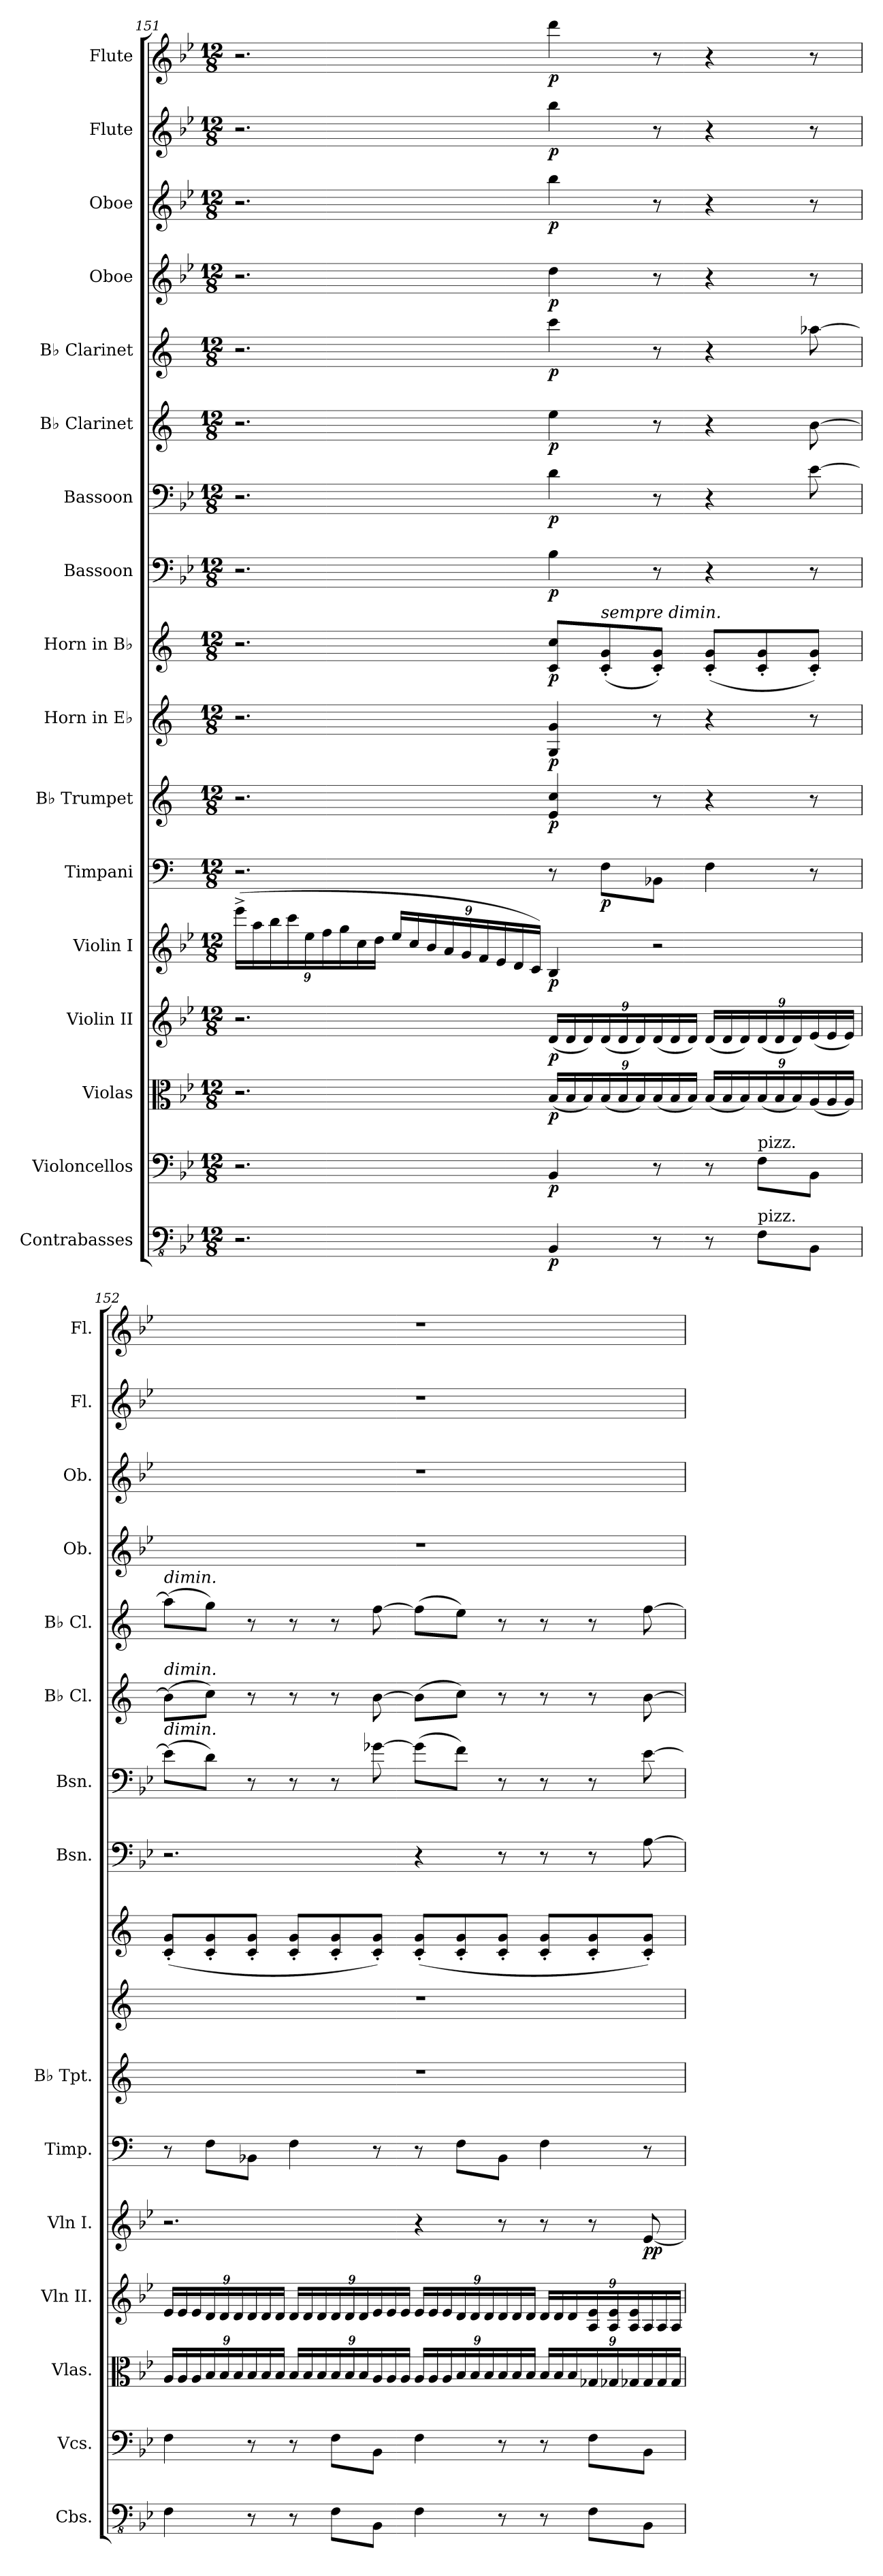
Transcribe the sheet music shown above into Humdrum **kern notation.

**kern	**dynam	**kern	**dynam	**kern	**dynam	**kern	**dynam	**kern	**dynam	**kern	**dynam	**kern	**dynam	**kern	**dynam	**kern	**dynam	**kern	**dynam	**kern	**dynam	**kern	**dynam	**kern	**dynam	**kern	**dynam	**kern	**dynam	**kern	**dynam	**kern	**dynam
*part17	*part17	*part16	*part16	*part15	*part15	*part14	*part14	*part13	*part13	*part12	*part12	*part11	*part11	*part10	*part10	*part9	*part9	*part8	*part8	*part7	*part7	*part6	*part6	*part5	*part5	*part4	*part4	*part3	*part3	*part2	*part2	*part1	*part1
*staff17	*staff17	*staff16	*staff16	*staff15	*staff15	*staff14	*staff14	*staff13	*staff13	*staff12	*staff12	*staff11	*staff11	*staff10	*staff10	*staff9	*staff9	*staff8	*staff8	*staff7	*staff7	*staff6	*staff6	*staff5	*staff5	*staff4	*staff4	*staff3	*staff3	*staff2	*staff2	*staff1	*staff1
*I"Contrabasses	*	*I"Violoncellos	*	*I"Violas	*	*I"Violin II	*	*I"Violin I	*	*I"Timpani	*	*I"B♭ Trumpet	*	*I"Horn in E♭	*	*I"Horn in B♭	*	*I"Bassoon	*	*I"Bassoon	*	*I"B♭ Clarinet	*	*I"B♭ Clarinet	*	*I"Oboe	*	*I"Oboe	*	*I"Flute	*	*I"Flute	*
*I'Cbs.	*	*I'Vcs.	*	*I'Vlas.	*	*I'Vln II.	*	*I'Vln I.	*	*I'Timp.	*	*I'B♭ Tpt.	*	*	*	*	*	*I'Bsn.	*	*I'Bsn.	*	*I'B♭ Cl.	*	*I'B♭ Cl.	*	*I'Ob.	*	*I'Ob.	*	*I'Fl.	*	*I'Fl.	*
*clefFv4	*	*clefF4	*	*clefC3	*	*clefG2	*	*clefG2	*	*clefF4	*	*clefG2	*	*clefG2	*	*clefG2	*	*clefF4	*	*clefF4	*	*clefG2	*	*clefG2	*	*clefG2	*	*clefG2	*	*clefG2	*	*clefG2	*
*	*	*	*	*	*	*	*	*	*	*	*	*ITrd1c2	*	*ITrd5c9	*	*ITrd1c2	*	*	*	*	*	*ITrd1c2	*	*ITrd1c2	*	*	*	*	*	*	*	*	*
*k[b-e-]	*	*k[b-e-]	*	*k[b-e-]	*	*k[b-e-]	*	*k[b-e-]	*	*k[]	*	*k[b-e-]	*	*k[b-e-a-]	*	*k[b-e-]	*	*k[b-e-]	*	*k[b-e-]	*	*k[b-e-]	*	*k[b-e-]	*	*k[b-e-]	*	*k[b-e-]	*	*k[b-e-]	*	*k[b-e-]	*
*M12/8	*	*M12/8	*	*M12/8	*	*M12/8	*	*M12/8	*	*M12/8	*	*M12/8	*	*M12/8	*	*M12/8	*	*M12/8	*	*M12/8	*	*M12/8	*	*M12/8	*	*M12/8	*	*M12/8	*	*M12/8	*	*M12/8	*
*	*	*	*	*	*	*	*	*Xbrackettup	*	*	*	*	*	*	*	*	*	*	*	*	*	*	*	*	*	*	*	*	*	*	*	*	*
=151	=151	=151	=151	=151	=151	=151	=151	=151	=151	=151	=151	=151	=151	=151	=151	=151	=151	=151	=151	=151	=151	=151	=151	=151	=151	=151	=151	=151	=151	=151	=151	=151	=151
2.r	.	2.r	.	2.r	.	2.r	.	(24eee-^\LL	.	2.r	.	2.r	.	2.r	.	2.r	.	2.r	.	2.r	.	2.r	.	2.r	.	2.r	.	2.r	.	2.r	.	2.r	.
.	.	.	.	.	.	.	.	24aa\	.	.	.	.	.	.	.	.	.	.	.	.	.	.	.	.	.	.	.	.	.	.	.	.	.
.	.	.	.	.	.	.	.	24bb-\	.	.	.	.	.	.	.	.	.	.	.	.	.	.	.	.	.	.	.	.	.	.	.	.	.
.	.	.	.	.	.	.	.	24ccc\	.	.	.	.	.	.	.	.	.	.	.	.	.	.	.	.	.	.	.	.	.	.	.	.	.
.	.	.	.	.	.	.	.	24ee-\	.	.	.	.	.	.	.	.	.	.	.	.	.	.	.	.	.	.	.	.	.	.	.	.	.
.	.	.	.	.	.	.	.	24ff\	.	.	.	.	.	.	.	.	.	.	.	.	.	.	.	.	.	.	.	.	.	.	.	.	.
.	.	.	.	.	.	.	.	24gg\	.	.	.	.	.	.	.	.	.	.	.	.	.	.	.	.	.	.	.	.	.	.	.	.	.
.	.	.	.	.	.	.	.	24cc\	.	.	.	.	.	.	.	.	.	.	.	.	.	.	.	.	.	.	.	.	.	.	.	.	.
.	.	.	.	.	.	.	.	24dd\JJ	.	.	.	.	.	.	.	.	.	.	.	.	.	.	.	.	.	.	.	.	.	.	.	.	.
.	.	.	.	.	.	.	.	24ee-/LL	.	.	.	.	.	.	.	.	.	.	.	.	.	.	.	.	.	.	.	.	.	.	.	.	.
.	.	.	.	.	.	.	.	24cc/	.	.	.	.	.	.	.	.	.	.	.	.	.	.	.	.	.	.	.	.	.	.	.	.	.
.	.	.	.	.	.	.	.	24b-/	.	.	.	.	.	.	.	.	.	.	.	.	.	.	.	.	.	.	.	.	.	.	.	.	.
.	.	.	.	.	.	.	.	24a/	.	.	.	.	.	.	.	.	.	.	.	.	.	.	.	.	.	.	.	.	.	.	.	.	.
.	.	.	.	.	.	.	.	24g/	.	.	.	.	.	.	.	.	.	.	.	.	.	.	.	.	.	.	.	.	.	.	.	.	.
.	.	.	.	.	.	.	.	24f/	.	.	.	.	.	.	.	.	.	.	.	.	.	.	.	.	.	.	.	.	.	.	.	.	.
.	.	.	.	.	.	.	.	24e-/	.	.	.	.	.	.	.	.	.	.	.	.	.	.	.	.	.	.	.	.	.	.	.	.	.
.	.	.	.	.	.	.	.	24d/	.	.	.	.	.	.	.	.	.	.	.	.	.	.	.	.	.	.	.	.	.	.	.	.	.
.	.	.	.	.	.	.	.	24c/JJ)	.	.	.	.	.	.	.	.	.	.	.	.	.	.	.	.	.	.	.	.	.	.	.	.	.
*	*	*	*	*Xbrackettup	*	*Xbrackettup	*	*	*	*	*	*	*	*	*	*	*	*	*	*	*	*	*	*	*	*	*	*	*	*	*	*	*
*	*	*	*	*	*	*	*	*	*	*	*	*	*	*	*	*	*	*	*	*	*	*	*	*	*	*	*	*	*	*	*	*MM46	*
!	!LO:DY:b	!	!LO:DY:b	!	!LO:DY:b	!	!LO:DY:b	!	!LO:DY:b	!	!	!	!LO:DY:b	!	!LO:DY:b	!	!LO:DY:b	!	!LO:DY:b	!	!LO:DY:b	!	!LO:DY:b	!	!LO:DY:b	!	!LO:DY:b	!	!LO:DY:b	!	!LO:DY:b	!	!LO:DY:b
4BBB-/	p	4BB-/	p	(24B-/LL	p	(24d/LL	p	4B-/	p	8r	.	4d/ 4b-/	p	4BB-/ 4B-/	p	8B-/ 8b-/L	p	4B-\	p	4d\	p	4dd\	p	4bb-\	p	4dd\	p	4bb-\	p	4bb-\	p	4ddd\	p
.	.	.	.	24B-/	.	24d/	.	.	.	.	.	.	.	.	.	.	.	.	.	.	.	.	.	.	.	.	.	.	.	.	.	.	.
.	.	.	.	24B-/)	.	24d/)	.	.	.	.	.	.	.	.	.	.	.	.	.	.	.	.	.	.	.	.	.	.	.	.	.	.	.
!	!	!	!	!	!	!	!	!	!	!	!	!	!	!	!	!LO:TX:a:i:t=sempre dimin.	!	!	!	!	!	!	!	!	!	!	!	!	!	!	!	!	!
!	!	!	!	!	!	!	!	!	!	!	!LO:DY:b	!	!	!	!	!	!	!	!	!	!	!	!	!	!	!	!	!	!	!	!	!	!
.	.	.	.	(24B-/	.	(24d/	.	.	.	8F\L	p	.	.	.	.	(8B-/' 8f/'	.	.	.	.	.	.	.	.	.	.	.	.	.	.	.	.	.
.	.	.	.	24B-/	.	24d/	.	.	.	.	.	.	.	.	.	.	.	.	.	.	.	.	.	.	.	.	.	.	.	.	.	.	.
.	.	.	.	24B-/)	.	24d/)	.	.	.	.	.	.	.	.	.	.	.	.	.	.	.	.	.	.	.	.	.	.	.	.	.	.	.
8r	.	8r	.	(24B-/	.	(24d/	.	2r	.	8BB-X\J	.	8r	.	8r	.	8B-/' 8f/'J)	.	8r	.	8r	.	8r	.	8r	.	8r	.	8r	.	8r	.	8r	.
.	.	.	.	24B-/	.	24d/	.	.	.	.	.	.	.	.	.	.	.	.	.	.	.	.	.	.	.	.	.	.	.	.	.	.	.
.	.	.	.	24B-/JJ)	.	24d/JJ)	.	.	.	.	.	.	.	.	.	.	.	.	.	.	.	.	.	.	.	.	.	.	.	.	.	.	.
8r	.	8r	.	(24B-/LL	.	(24d/LL	.	.	.	4F\	.	4r	.	4r	.	(8B-/' 8f/'L	.	4r	.	4r	.	4r	.	4r	.	4r	.	4r	.	4r	.	4r	.
.	.	.	.	24B-/	.	24d/	.	.	.	.	.	.	.	.	.	.	.	.	.	.	.	.	.	.	.	.	.	.	.	.	.	.	.
.	.	.	.	24B-/)	.	24d/)	.	.	.	.	.	.	.	.	.	.	.	.	.	.	.	.	.	.	.	.	.	.	.	.	.	.	.
!	!	!LO:TX:a:t=pizz.	!	!	!	!	!	!	!	!	!	!	!	!	!	!	!	!	!	!	!	!	!	!	!	!	!	!	!	!	!	!	!
!LO:TX:a:t=pizz.	!	!	!	!	!	!	!	!	!	!	!	!	!	!	!	!	!	!	!	!	!	!	!	!	!	!	!	!	!	!	!	!	!
8FF\L	.	8F\L	.	(24B-/	.	(24d/	.	.	.	.	.	.	.	.	.	8B-/' 8f/'	.	.	.	.	.	.	.	.	.	.	.	.	.	.	.	.	.
.	.	.	.	24B-/	.	24d/	.	.	.	.	.	.	.	.	.	.	.	.	.	.	.	.	.	.	.	.	.	.	.	.	.	.	.
.	.	.	.	24B-/)	.	24d/)	.	.	.	.	.	.	.	.	.	.	.	.	.	.	.	.	.	.	.	.	.	.	.	.	.	.	.
8BBB-\J	.	8BB-\J	.	(24A/	.	(24e-/	.	.	.	8r	.	8r	.	8r	.	8B-/' 8f/'J)	.	8r	.	[8e-\	.	[8a\	.	[8gg-X\	.	8r	.	8r	.	8r	.	8r	.
.	.	.	.	24A/	.	24e-/	.	.	.	.	.	.	.	.	.	.	.	.	.	.	.	.	.	.	.	.	.	.	.	.	.	.	.
.	.	.	.	24A/JJ)	.	24e-/JJ)	.	.	.	.	.	.	.	.	.	.	.	.	.	.	.	.	.	.	.	.	.	.	.	.	.	.	.
=152	=152	=152	=152	=152	=152	=152	=152	=152	=152	=152	=152	=152	=152	=152	=152	=152	=152	=152	=152	=152	=152	=152	=152	=152	=152	=152	=152	=152	=152	=152	=152	=152	=152
!	!	!	!	!	!	!	!	!	!	!	!	!	!	!	!	!	!	!	!	!	!	!	!	!LO:TX:a:i:t=dimin.	!	!	!	!	!	!	!	!	!
!	!	!	!	!	!	!	!	!	!	!	!	!	!	!	!	!	!	!	!	!	!	!LO:TX:a:i:t=dimin.	!	!	!	!	!	!	!	!	!	!	!
!	!	!	!	!	!	!	!	!	!	!	!	!	!	!	!	!	!	!	!	!LO:TX:a:i:t=dimin.	!	!	!	!	!	!	!	!	!	!	!	!	!
!	!	!	!	!	!	!LO:TX:a:i:t=sempre dimin.	!	!	!	!	!	!	!	!	!	!	!	!	!	!	!	!	!	!	!	!	!	!	!	!	!	!	!
!	!	!	!	!LO:TX:a:i:t=sempre dimin.	!	!	!	!	!	!	!	!	!	!	!	!	!	!	!	!	!	!	!	!	!	!	!	!	!	!	!	!	!
*	*	*	*	*tremolo	*	*	*	*	*	*	*	*	*	*	*	*	*	*	*	*	*	*	*	*	*	*	*	*	*	*	*	*	*
*	*	*	*	*	*	*tremolo	*	*	*	*	*	*	*	*	*	*	*	*	*	*	*	*	*	*	*	*	*	*	*	*	*	*	*
4FF\	.	4F\	.	24A/LL	.	24e-/LL	.	2.r	.	8r	.	1.r	.	1.r	.	(8B-/' 8f/'L	.	2.r	.	(8e-\L]	.	(8a\L]	.	(8gg-\L]	.	1.r	.	1.r	.	1.r	.	1.r	.
.	.	.	.	24A/	.	24e-/	.	.	.	.	.	.	.	.	.	.	.	.	.	.	.	.	.	.	.	.	.	.	.	.	.	.	.
.	.	.	.	24A/	.	24e-/	.	.	.	.	.	.	.	.	.	.	.	.	.	.	.	.	.	.	.	.	.	.	.	.	.	.	.
.	.	.	.	24B-/	.	24d/	.	.	.	8F\L	.	.	.	.	.	8B-/' 8f/'	.	.	.	8d\J)	.	8b-\J)	.	8ff\J)	.	.	.	.	.	.	.	.	.
.	.	.	.	24B-/	.	24d/	.	.	.	.	.	.	.	.	.	.	.	.	.	.	.	.	.	.	.	.	.	.	.	.	.	.	.
.	.	.	.	24B-/	.	24d/	.	.	.	.	.	.	.	.	.	.	.	.	.	.	.	.	.	.	.	.	.	.	.	.	.	.	.
8r	.	8r	.	24B-/	.	24d/	.	.	.	8BB-X\J	.	.	.	.	.	8B-/' 8f/'J	.	.	.	8r	.	8r	.	8r	.	.	.	.	.	.	.	.	.
.	.	.	.	24B-/	.	24d/	.	.	.	.	.	.	.	.	.	.	.	.	.	.	.	.	.	.	.	.	.	.	.	.	.	.	.
.	.	.	.	24B-/JJ	.	24d/JJ	.	.	.	.	.	.	.	.	.	.	.	.	.	.	.	.	.	.	.	.	.	.	.	.	.	.	.
8r	.	8r	.	24B-/LL	.	24d/LL	.	.	.	4F\	.	.	.	.	.	8B-/' 8f/'L	.	.	.	8r	.	8r	.	8r	.	.	.	.	.	.	.	.	.
.	.	.	.	24B-/	.	24d/	.	.	.	.	.	.	.	.	.	.	.	.	.	.	.	.	.	.	.	.	.	.	.	.	.	.	.
.	.	.	.	24B-/	.	24d/	.	.	.	.	.	.	.	.	.	.	.	.	.	.	.	.	.	.	.	.	.	.	.	.	.	.	.
8FF\L	.	8F\L	.	24B-/	.	24d/	.	.	.	.	.	.	.	.	.	8B-/' 8f/'	.	.	.	8r	.	8r	.	8r	.	.	.	.	.	.	.	.	.
.	.	.	.	24B-/	.	24d/	.	.	.	.	.	.	.	.	.	.	.	.	.	.	.	.	.	.	.	.	.	.	.	.	.	.	.
.	.	.	.	24B-/	.	24d/	.	.	.	.	.	.	.	.	.	.	.	.	.	.	.	.	.	.	.	.	.	.	.	.	.	.	.
8BBB-\J	.	8BB-\J	.	24A/	.	24e-/	.	.	.	8r	.	.	.	.	.	8B-/' 8f/'J)	.	.	.	[8g-X\	.	[8a\	.	[8ee-\	.	.	.	.	.	.	.	.	.
.	.	.	.	24A/	.	24e-/	.	.	.	.	.	.	.	.	.	.	.	.	.	.	.	.	.	.	.	.	.	.	.	.	.	.	.
.	.	.	.	24A/JJ	.	24e-/JJ	.	.	.	.	.	.	.	.	.	.	.	.	.	.	.	.	.	.	.	.	.	.	.	.	.	.	.
4FF\	.	4F\	.	24A/LL	.	24e-/LL	.	4r	.	8r	.	.	.	.	.	(8B-/' 8f/'L	.	4r	.	(8g-\L]	.	(8a\L]	.	(8ee-\L]	.	.	.	.	.	.	.	.	.
.	.	.	.	24A/	.	24e-/	.	.	.	.	.	.	.	.	.	.	.	.	.	.	.	.	.	.	.	.	.	.	.	.	.	.	.
.	.	.	.	24A/	.	24e-/	.	.	.	.	.	.	.	.	.	.	.	.	.	.	.	.	.	.	.	.	.	.	.	.	.	.	.
.	.	.	.	24B-/	.	24d/	.	.	.	8F\L	.	.	.	.	.	8B-/' 8f/'	.	.	.	8f\J)	.	8b-\J)	.	8dd\J)	.	.	.	.	.	.	.	.	.
.	.	.	.	24B-/	.	24d/	.	.	.	.	.	.	.	.	.	.	.	.	.	.	.	.	.	.	.	.	.	.	.	.	.	.	.
.	.	.	.	24B-/	.	24d/	.	.	.	.	.	.	.	.	.	.	.	.	.	.	.	.	.	.	.	.	.	.	.	.	.	.	.
8r	.	8r	.	24B-/	.	24d/	.	8r	.	8BB-\J	.	.	.	.	.	8B-/' 8f/'J	.	8r	.	8r	.	8r	.	8r	.	.	.	.	.	.	.	.	.
.	.	.	.	24B-/	.	24d/	.	.	.	.	.	.	.	.	.	.	.	.	.	.	.	.	.	.	.	.	.	.	.	.	.	.	.
.	.	.	.	24B-/JJ	.	24d/JJ	.	.	.	.	.	.	.	.	.	.	.	.	.	.	.	.	.	.	.	.	.	.	.	.	.	.	.
8r	.	8r	.	24B-/LL	.	24d/LL	.	8r	.	4F\	.	.	.	.	.	8B-/' 8f/'L	.	8r	.	8r	.	8r	.	8r	.	.	.	.	.	.	.	.	.
.	.	.	.	24B-/	.	24d/	.	.	.	.	.	.	.	.	.	.	.	.	.	.	.	.	.	.	.	.	.	.	.	.	.	.	.
.	.	.	.	24B-/	.	24d/	.	.	.	.	.	.	.	.	.	.	.	.	.	.	.	.	.	.	.	.	.	.	.	.	.	.	.
8FF\L	.	8F\L	.	24G-X/	.	24A/ 24e-/	.	8r	.	.	.	.	.	.	.	8B-/' 8f/'	.	8r	.	8r	.	8r	.	8r	.	.	.	.	.	.	.	.	.
.	.	.	.	24G-X/	.	24A/ 24e-/	.	.	.	.	.	.	.	.	.	.	.	.	.	.	.	.	.	.	.	.	.	.	.	.	.	.	.
.	.	.	.	24G-X/	.	24A/ 24e-/	.	.	.	.	.	.	.	.	.	.	.	.	.	.	.	.	.	.	.	.	.	.	.	.	.	.	.
!	!	!	!	!	!	!	!	!	!LO:DY:b	!	!	!	!	!	!	!	!	!	!	!	!	!	!	!	!	!	!	!	!	!	!	!	!
8BBB-\J	.	8BB-\J	.	24G-/	.	24A/	.	[8e-/	pp	8r	.	.	.	.	.	8B-/' 8f/'J)	.	[8A\	.	[8e-\	.	[8a\	.	[8ee-\	.	.	.	.	.	.	.	.	.
.	.	.	.	24G-/	.	24A/	.	.	.	.	.	.	.	.	.	.	.	.	.	.	.	.	.	.	.	.	.	.	.	.	.	.	.
.	.	.	.	24G-/JJ	.	24A/JJ	.	.	.	.	.	.	.	.	.	.	.	.	.	.	.	.	.	.	.	.	.	.	.	.	.	.	.
*	*	*	*	*	*	*Xtremolo	*	*	*	*	*	*	*	*	*	*	*	*	*	*	*	*	*	*	*	*	*	*	*	*	*	*	*
*	*	*	*	*Xtremolo	*	*	*	*	*	*	*	*	*	*	*	*	*	*	*	*	*	*	*	*	*	*	*	*	*	*	*	*	*
=	=	=	=	=	=	=	=	=	=	=	=	=	=	=	=	=	=	=	=	=	=	=	=	=	=	=	=	=	=	=	=	=	=
*-	*-	*-	*-	*-	*-	*-	*-	*-	*-	*-	*-	*-	*-	*-	*-	*-	*-	*-	*-	*-	*-	*-	*-	*-	*-	*-	*-	*-	*-	*-	*-	*-	*-
